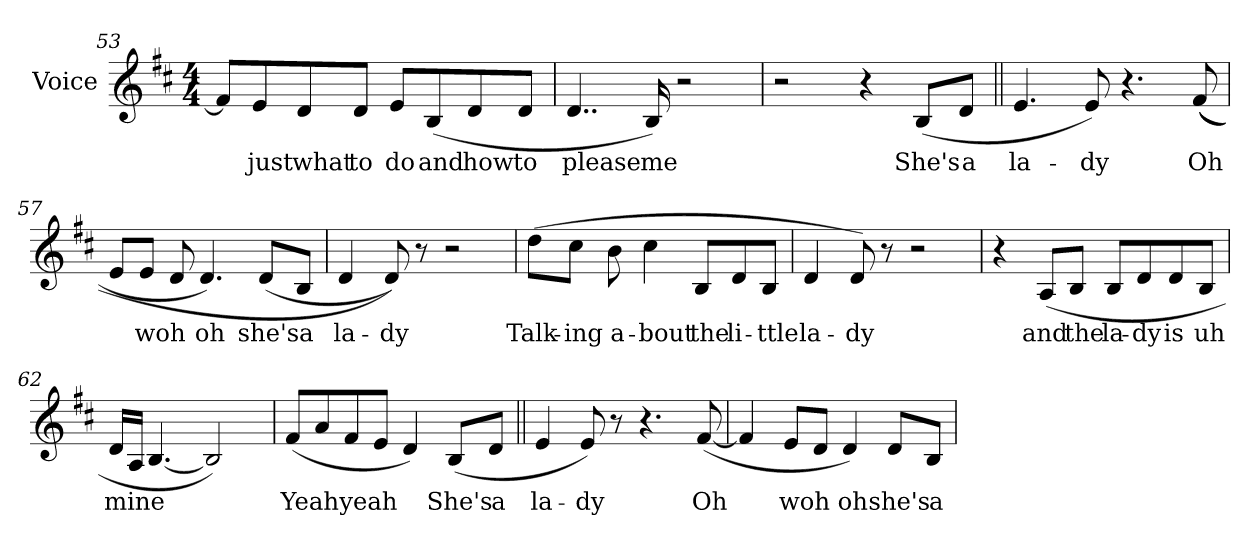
**kern	**text
*part1	*part1
*staff1	*staff1
*I"Voice	*
*I'Voice	*
!!LO:LB:g=z
*clefG2	*
*k[f#c#]	*
*D:	*
*M4/4	*
=53	=53
8f#i/L]	.
!	!LO:LY:b:color=#000000
8ei/	just
!	!LO:LY:b:color=#000000
8di/	what
!	!LO:LY:b:color=#000000
8di/J	to
!	!LO:LY:b:color=#000000
8ei/L	do
!	!LO:LY:b:color=#000000
(8Bi/	and
!	!LO:LY:b:color=#000000
8di/	how
!	!LO:LY:b:color=#000000
8di/J	to
=54	=54
!	!LO:LY:b:color=#000000
4..di/	please
!	!LO:LY:b:color=#000000
16Bi/)	me
2r	.
=55	=55
2r	.
4r	.
!	!LO:LY:b:color=#000000
(8Bi/L	She's
!	!LO:LY:b:color=#000000
8di/J	a
=56||	=56||
!	!LO:LY:b:color=#000000
4.ei/	la-
!	!LO:LY:b:color=#000000
8ei/)	-dy
4.r	.
!	!LO:LY:b:color=#000000
((8f#i/	Oh
!!LO:LB:g=z
=57	=57
8ei/L	.
!	!LO:LY:b:color=#000000
8ei/J	woh
8di/	.
!	!LO:LY:b:color=#000000
4.di/)	oh
!	!LO:LY:b:color=#000000
(8di/L	she's
!	!LO:LY:b:color=#000000
8Bi/J	a
=58	=58
!	!LO:LY:b:color=#000000
4di/	la-
!	!LO:LY:b:color=#000000
8di/))	-dy
8r	.
2r	.
=59	=59
!	!LO:LY:b:color=#000000
(8ddi\L	Talk-
!	!LO:LY:b:color=#000000
8cc#i\J	-ing
!	!LO:LY:b:color=#000000
8bi\	a-
!	!LO:LY:b:color=#000000
4cc#i\	-bout
!	!LO:LY:b:color=#000000
8Bi/L	the
!	!LO:LY:b:color=#000000
8di/	li-
!	!LO:LY:b:color=#000000
8Bi/J	-ttle
=60	=60
!	!LO:LY:b:color=#000000
4di/	la-
!	!LO:LY:b:color=#000000
8di/)	-dy
8r	.
2r	.
!!LO:LB:g=z
=61	=61
4r	.
!	!LO:LY:b:color=#000000
(8Ai/L	and
!	!LO:LY:b:color=#000000
8Bi/J	the
!	!LO:LY:b:color=#000000
8Bi/L	la-
!	!LO:LY:b:color=#000000
8di/	-dy
!	!LO:LY:b:color=#000000
8di/	is
!	!LO:LY:b:color=#000000
8Bi/J	uh
=62	=62
!	!LO:LY:b:color=#000000
16di/LL	mine
16Ai/JJ	.
[4.Bi/	.
2Bi/])	.
=63	=63
!	!LO:LY:b:color=#000000
(8f#i/L	Yeah
8ai/	.
!	!LO:LY:b:color=#000000
8f#i/	yeah
8ei/J	.
4di/)	.
!	!LO:LY:b:color=#000000
(8Bi/L	She's
!	!LO:LY:b:color=#000000
8di/J	a
=64||	=64||
!	!LO:LY:b:color=#000000
4ei/	la-
!	!LO:LY:b:color=#000000
8ei/)	-dy
8r	.
4.r	.
!	!LO:LY:b:color=#000000
([8f#i/	Oh
!!LO:LB:g=z
=65	=65
4f#i/]	.
!	!LO:LY:b:color=#000000
8ei/L	woh
8di/J	.
!	!LO:LY:b:color=#000000
4di/)	oh
!	!LO:LY:b:color=#000000
8di/L	she's
!	!LO:LY:b:color=#000000
8Bi/J	a
=	=
*-	*-
